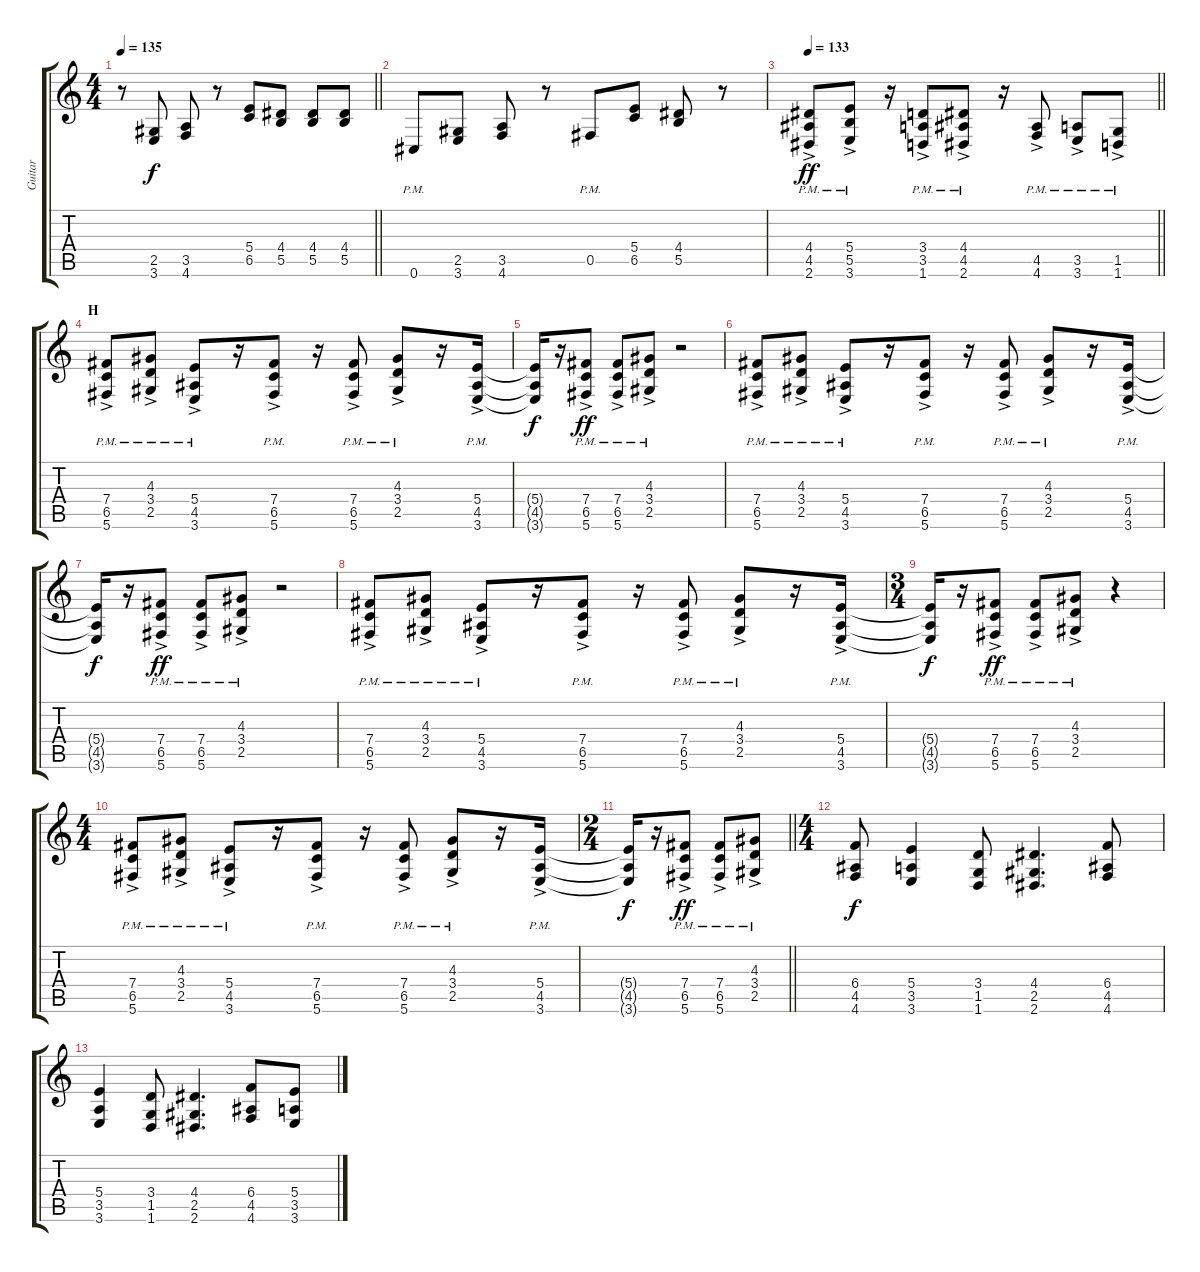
\track ("Guitar" "Guitar") {instrument distortionguitar}
\staff {score tabs}
\tuning (Db4 Ab3 E3 B2 Gb2 Db2) {hide}
\ts (4 4)
\tempo 135
\clef g2
\barLineRight lightlight
\ks c
r.8{dy f} (2.5 3.6).8 (3.5 4.6).8 r.8 (5.4 6.5).8 (4.4 5.5).8 (4.4 5.5).8 (4.4 5.5).8 |
\section ("" "")
0.6{pm}.8 (2.5 3.6).8 (3.5 4.6).8 r.8 0.5{pm}.8 (5.4 6.5).8 (4.4 5.5).8 r.8 |
\tempo 133
\barLineRight lightlight
(4.4{ac pm} 4.5{ac pm} 2.6{ac pm}).8{dy ff} (5.4{ac pm} 5.5{ac pm} 3.6{ac pm}).8 r.16 (3.4{ac pm} 3.5{ac pm} 1.6{ac pm}).8 (4.4{ac pm} 4.5{ac pm} 2.6{ac pm}).8 r.16 (4.5{ac pm} 4.6{ac pm}).8 (3.5{ac pm} 3.6{ac pm}).8 (1.5{ac pm} 1.6{ac pm}).8 |
\section ("" "H")
(7.4{ac pm} 6.5{ac pm} 5.6{ac pm}).8 (4.3{ac pm} 3.4{ac pm} 2.5{ac pm}).8 (5.4{ac pm} 4.5{ac pm} 3.6{ac pm}).8 r.16 (7.4{ac pm} 6.5{ac pm} 5.6{ac pm}).8 r.16 (7.4{ac pm} 6.5{ac pm} 5.6{ac pm}).8 (4.3{ac pm} 3.4{ac pm} 2.5{ac pm}).8 r.16 (5.4{ac pm} 4.5{ac pm} 3.6{ac pm}).16 |
(5.4{t} 4.5{t} 3.6{t}).16{dy f} r.16 (7.4{ac pm} 6.5{ac pm} 5.6{ac pm}).8{dy ff} (7.4{ac pm} 6.5{ac pm} 5.6{ac pm}).8 (4.3{ac pm} 3.4{ac pm} 2.5{ac pm}).8 r.2 |
(7.4{ac pm} 6.5{ac pm} 5.6{ac pm}).8 (4.3{ac pm} 3.4{ac pm} 2.5{ac pm}).8 (5.4{ac pm} 4.5{ac pm} 3.6{ac pm}).8 r.16 (7.4{ac pm} 6.5{ac pm} 5.6{ac pm}).8 r.16 (7.4{ac pm} 6.5{ac pm} 5.6{ac pm}).8 (4.3{ac pm} 3.4{ac pm} 2.5{ac pm}).8 r.16 (5.4{ac pm} 4.5{ac pm} 3.6{ac pm}).16 |
(5.4{t} 4.5{t} 3.6{t}).16{dy f} r.16 (7.4{ac pm} 6.5{ac pm} 5.6{ac pm}).8{dy ff} (7.4{ac pm} 6.5{ac pm} 5.6{ac pm}).8 (4.3{ac pm} 3.4{ac pm} 2.5{ac pm}).8 r.2 |
(7.4{ac pm} 6.5{ac pm} 5.6{ac pm}).8 (4.3{ac pm} 3.4{ac pm} 2.5{ac pm}).8 (5.4{ac pm} 4.5{ac pm} 3.6{ac pm}).8 r.16 (7.4{ac pm} 6.5{ac pm} 5.6{ac pm}).8 r.16 (7.4{ac pm} 6.5{ac pm} 5.6{ac pm}).8 (4.3{ac pm} 3.4{ac pm} 2.5{ac pm}).8 r.16 (5.4{ac pm} 4.5{ac pm} 3.6{ac pm}).16 |
\ts (3 4)
(5.4{t} 4.5{t} 3.6{t}).16{dy f} r.16 (7.4{ac pm} 6.5{ac pm} 5.6{ac pm}).8{dy ff} (7.4{ac pm} 6.5{ac pm} 5.6{ac pm}).8 (4.3{ac pm} 3.4{ac pm} 2.5{ac pm}).8 r.4 |
\ts (4 4)
(7.4{ac pm} 6.5{ac pm} 5.6{ac pm}).8 (4.3{ac pm} 3.4{ac pm} 2.5{ac pm}).8 (5.4{ac pm} 4.5{ac pm} 3.6{ac pm}).8 r.16 (7.4{ac pm} 6.5{ac pm} 5.6{ac pm}).8 r.16 (7.4{ac pm} 6.5{ac pm} 5.6{ac pm}).8 (4.3{ac pm} 3.4{ac pm} 2.5{ac pm}).8 r.16 (5.4{ac pm} 4.5{ac pm} 3.6{ac pm}).16 |
\ts (2 4)
\barLineRight lightlight
(5.4{t} 4.5{t} 3.6{t}).16{dy f} r.16 (7.4{ac pm} 6.5{ac pm} 5.6{ac pm}).8{dy ff} (7.4{ac pm} 6.5{ac pm} 5.6{ac pm}).8 (4.3{ac pm} 3.4{ac pm} 2.5{ac pm}).8 |
\ts (4 4)
\section ("" "")
(6.4 4.5 4.6).8{dy f} (5.4 3.5 3.6).4 (3.4 1.5 1.6).8 (4.4 2.5 2.6).4{d} (6.4 4.5 4.6).8 |
(5.4 3.5 3.6).4 (3.4 1.5 1.6).8 (4.4 2.5 2.6).4{d} (6.4 4.5 4.6).8 (5.4 3.5 3.6).8
